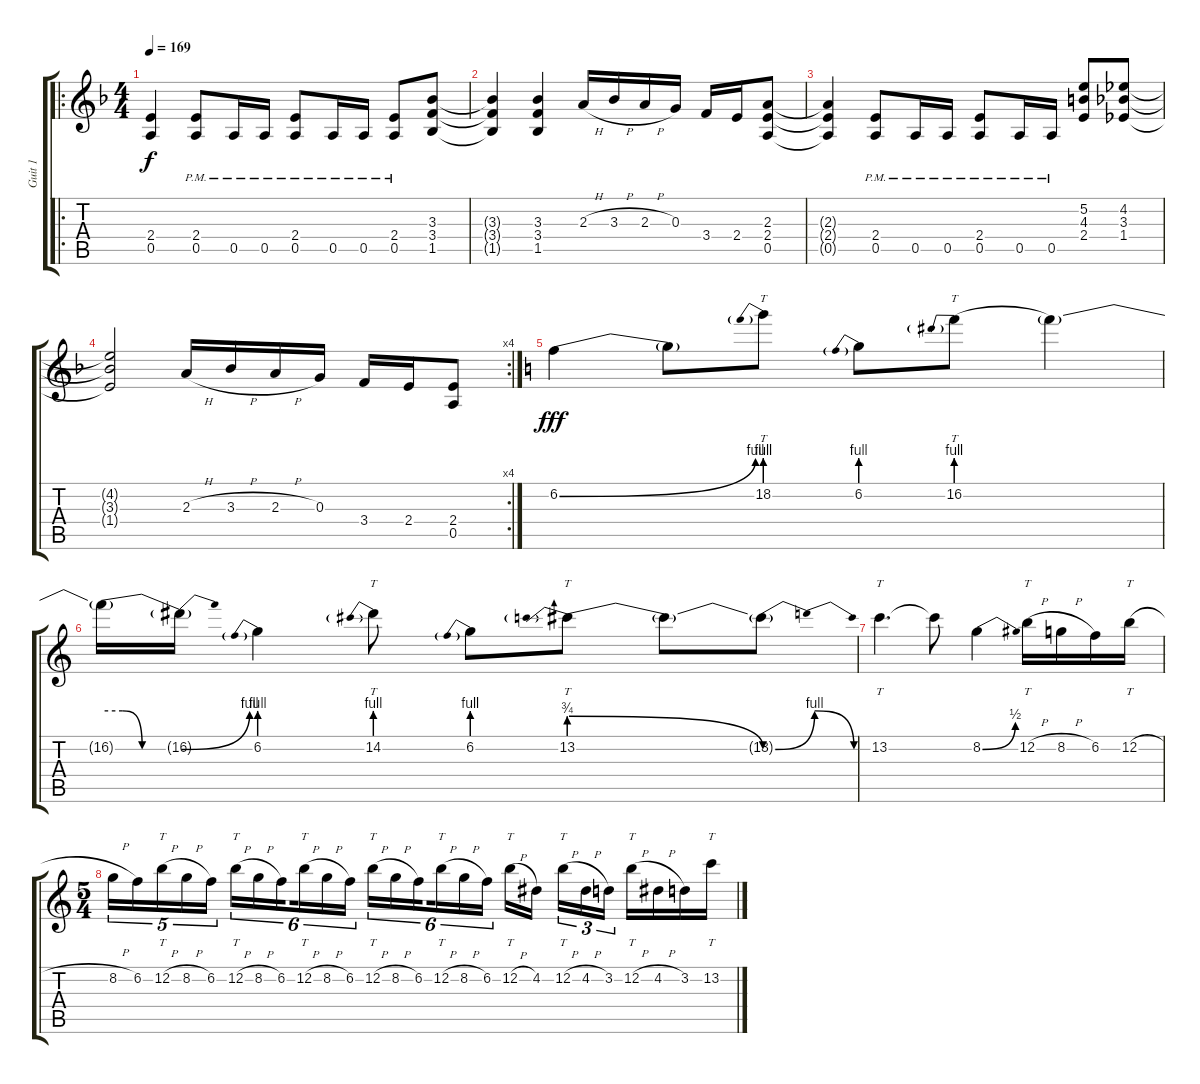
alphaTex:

\track ("Guit 1" "Guit 1") {instrument distortionguitar}
\staff {score tabs}
\tuning (E4 B3 G3 D3 A2 E2) {hide}
\ro
\ts (4 4)
\tempo 169
\clef g2
\ks f
(2.4{t} 0.5{t}).4{dy f} (2.4{pm} 0.5{pm}).8 0.5{pm}.16 0.5{pm}.16 (2.4{pm} 0.5{pm}).8 0.5{pm}.16 0.5{pm}.16 (2.4{pm} 0.5{pm}).8 (3.3 3.4 1.5).8 |
(3.3{t} 3.4{t} 1.5{t}).4 (3.3 3.4 1.5).4 2.3{h}.16 3.3{h}.16 2.3{h}.16 0.3.16 3.4.16 2.4.16 (2.3 2.4 0.5).8 |
(2.3{t} 2.4{t} 0.5{t}).4 (2.4{pm} 0.5{pm}).8 0.5{pm}.16 0.5{pm}.16 (2.4{pm} 0.5{pm}).8 0.5{pm}.16 0.5{pm}.16 (5.2 4.3 2.4).8 (4.2 3.3 1.4).8 |
\rc 4
(4.2{t} 3.3{t} 1.4{t}).2 2.3{h}.16 3.3{h}.16 2.3{h}.16 0.3.16 3.4.16 2.4.16 (2.4 0.5).8 |
\ks c
6.2{be (bend 0 0 60 4)}.4{dy fff volume 16 balance 6 instrument distortionguitar} 6.2{t}.8 18.2{be (prebend 0 4 60 4)}.8{tt} 6.2{be (prebend 0 4 60 4)}.8 16.2{be (prebend 0 4 60 4)}.8{tt} 16.2{t}.4 |
16.2{be (custom 0 4 15 4 30 0 60 0) t}.16 16.2{be (bend 0 0 60 4) t}.16 6.2{be (prebend 0 4 60 4)}.4 14.2{be (prebend 0 4 60 4)}.8{tt} 6.2{be (prebend 0 4 60 4)}.8 13.2{be (prebendrelease 0 3 60 0)}.8{tt} 13.2{t}.8 13.2{be (bendrelease 0 0 55 4 55 4 60 0) t}.8 |
13.2.4{tt d} 13.2{t}.8 8.2{be (bend 0 0 60 2)}.4 12.2{h}.16{tt} 8.2{h}.16 6.2.16 12.2{h}.16{tt} |
\ts (5 4)
8.2{h}.16{tu (5 4)} 6.2.16{tu (5 4)} 12.2{h}.16{tt tu (5 4)} 8.2{h}.16{tu (5 4)} 6.2.16{tu (5 4)} 12.2{h}.16{tt tu (6 4)} 8.2{h}.16{tu (6 4)} 6.2.16{tu (6 4) beam splitsecondary} 12.2{h}.16{tt tu (6 4)} 8.2{h}.16{tu (6 4)} 6.2.16{tu (6 4)} 12.2{h}.16{tt tu (6 4)} 8.2{h}.16{tu (6 4)} 6.2.16{tu (6 4) beam splitsecondary} 12.2{h}.16{tt tu (6 4)} 8.2{h}.16{tu (6 4)} 6.2.16{tu (6 4)} 12.2{h}.16{tt} 4.2.16{beam splitsecondary} 12.2{h}.16{tt tu (3 2)} 4.2{h}.16{tu (3 2)} 3.2.16{tu (3 2)} 12.2{h}.16{tt} 4.2{h}.16 3.2.16 13.2{h}.16{tt}
